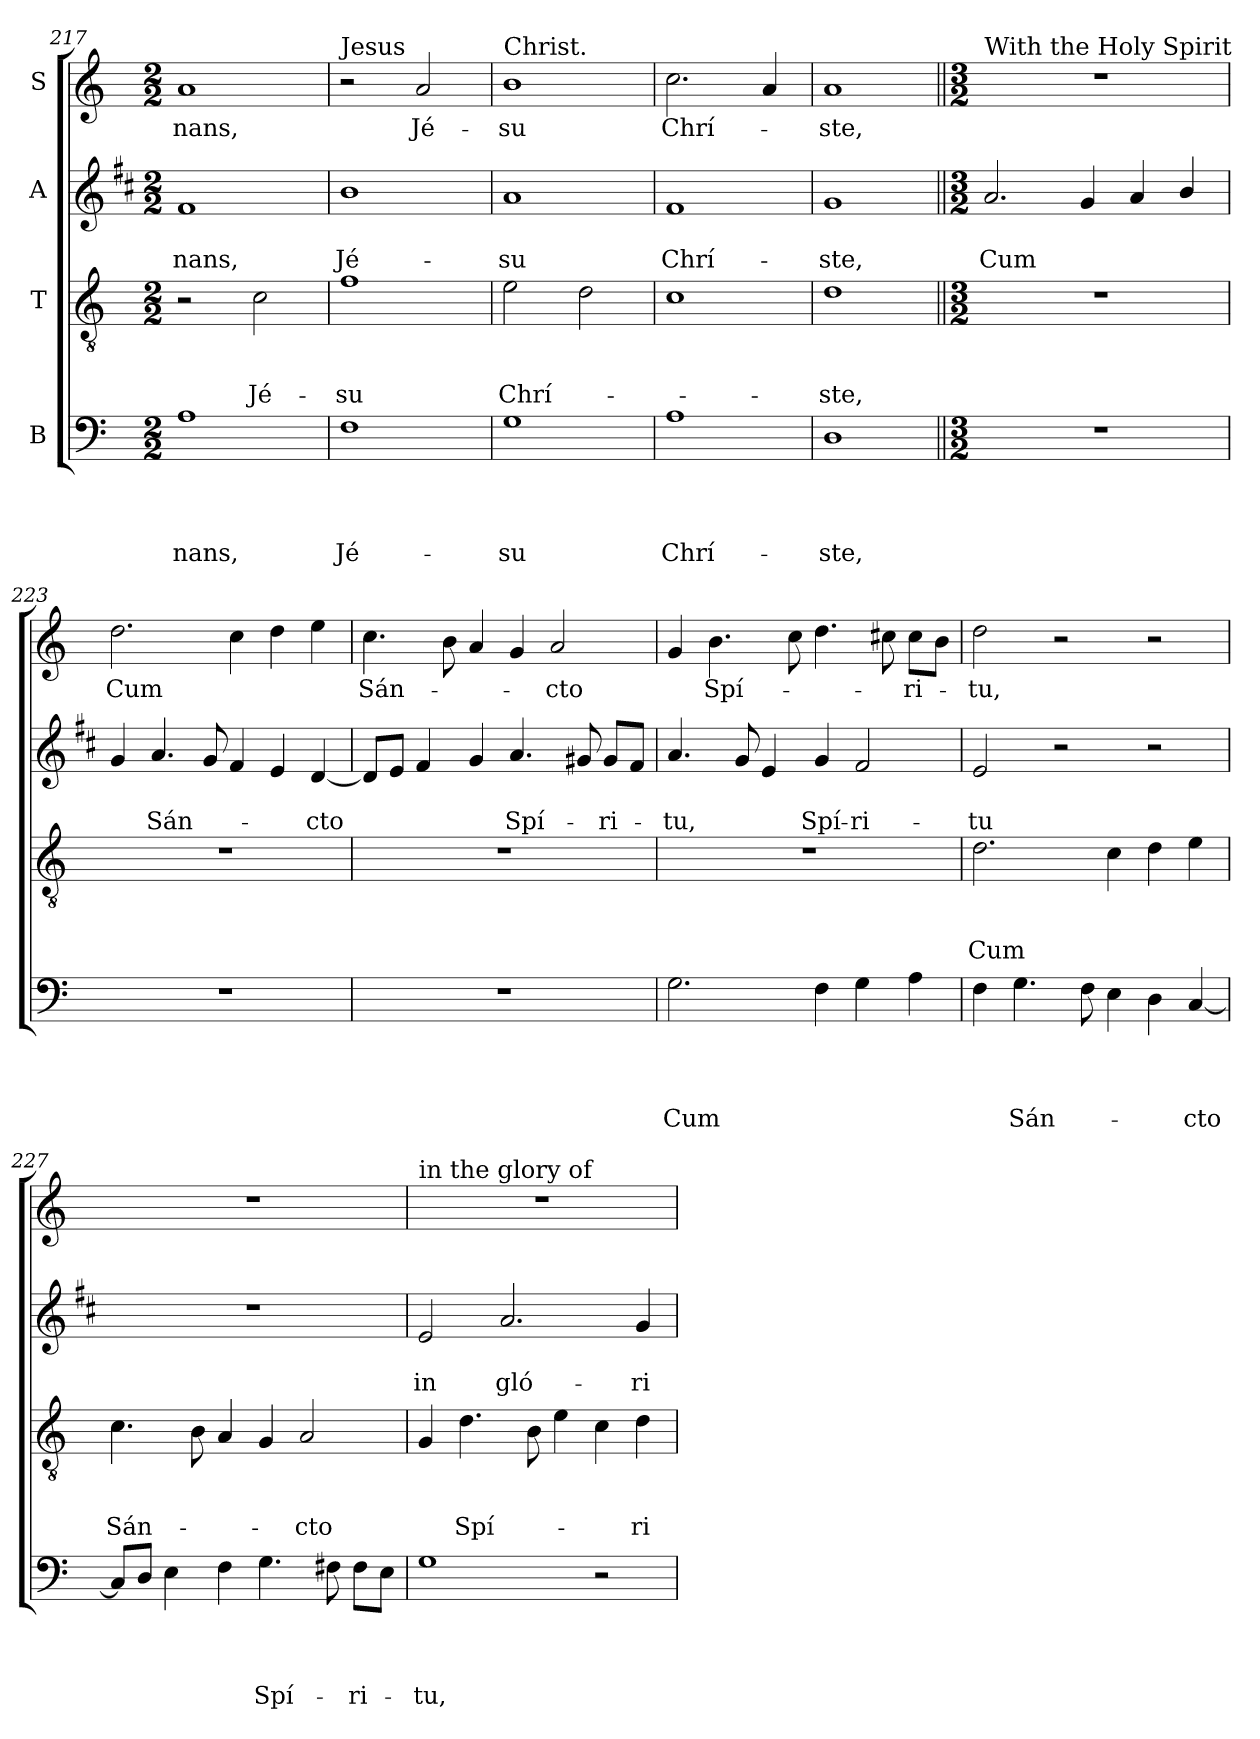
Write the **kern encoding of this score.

**kern	**text	**text	**text	**text	**kern	**text	**text	**text	**kern	**text	**text	**kern	**text
*part4	*part4	*part4	*part4	*part4	*part3	*part3	*part3	*part3	*part2	*part2	*part2	*part1	*part1
*staff4	*staff4	*staff4	*staff4	*staff4	*staff3	*staff3	*staff3	*staff3	*staff2	*staff2	*staff2	*staff1	*staff1
*I"B	*	*	*	*	*I"T	*	*	*	*I"A	*	*	*I"S	*
*clefF4	*	*	*	*	*clefGv2	*	*	*	*clefG2	*	*	*clefG2	*
*	*	*	*	*	*	*	*	*	*ITrd1c2	*	*	*	*
*k[]	*	*	*	*	*k[]	*	*	*	*k[]	*	*	*k[]	*
*C:	*	*	*	*	*C:	*	*	*	*C:	*	*	*C:	*
*M2/2	*	*	*	*	*M2/2	*	*	*	*M2/2	*	*	*M2/2	*
=217	=217	=217	=217	=217	=217	=217	=217	=217	=217	=217	=217	=217	=217
!	!	!	!	!LO:LY:b	!	!	!	!	!	!	!LO:LY:b	!	!LO:LY:b
1A	.	.	.	-nans,	2r	.	.	.	1e	.	-nans,	1a	-nans,
!	!	!	!	!	!	!	!	!LO:LY:b	!	!	!	!	!
.	.	.	.	.	2c\	.	.	Jé-	.	.	.	.	.
=218	=218	=218	=218	=218	=218	=218	=218	=218	=218	=218	=218	=218	=218
!	!	!	!	!	!	!	!	!	!	!	!	!LO:TX:a:t=Jesus	!
!	!	!	!	!LO:LY:b	!	!	!	!LO:LY:b	!	!	!LO:LY:b	!	!
1F	.	.	.	Jé-	1f	.	.	-su	1a	.	Jé-	2r	.
!	!	!	!	!	!	!	!	!	!	!	!	!	!LO:LY:b
.	.	.	.	.	.	.	.	.	.	.	.	2a/	Jé-
=219	=219	=219	=219	=219	=219	=219	=219	=219	=219	=219	=219	=219	=219
!	!	!	!	!	!	!	!	!	!	!	!	!LO:TX:a:t=Christ.	!
!	!	!	!	!LO:LY:b	!	!	!	!LO:LY:b	!	!	!LO:LY:b	!	!LO:LY:b
1G	.	.	.	-su	2e\	.	.	Chrí-	1g	.	-su	1b	-su
.	.	.	.	.	2d\	.	.	.	.	.	.	.	.
=220	=220	=220	=220	=220	=220	=220	=220	=220	=220	=220	=220	=220	=220
!	!	!	!	!LO:LY:b	!	!	!	!	!	!	!LO:LY:b	!	!LO:LY:b
1A	.	.	.	Chrí-	1c	.	.	.	1e	.	Chrí-	2.cc\	Chrí-
.	.	.	.	.	.	.	.	.	.	.	.	4a/	.
!!LO:PB:g=z
=221	=221	=221	=221	=221	=221	=221	=221	=221	=221	=221	=221	=221	=221
!	!	!	!	!LO:LY:b	!	!	!	!LO:LY:b	!	!	!LO:LY:b	!	!LO:LY:b
1D	.	.	.	-ste,	1d	.	.	-ste,	1f	.	-ste,	1a	-ste,
=222||	=222||	=222||	=222||	=222||	=222||	=222||	=222||	=222||	=222||	=222||	=222||	=222||	=222||
*M3/2	*	*	*	*	*M3/2	*	*	*	*M3/2	*	*	*M3/2	*
!	!	!	!	!	!	!	!	!	!	!	!	!LO:TX:a:t=With the Holy Spirit	!
!	!	!	!	!	!	!	!	!	!	!	!LO:LY:b	!	!
1.r	.	.	.	.	1.r	.	.	.	2.g/	.	Cum	1.r	.
.	.	.	.	.	.	.	.	.	4f/	.	.	.	.
.	.	.	.	.	.	.	.	.	4g/	.	.	.	.
.	.	.	.	.	.	.	.	.	4a/	.	.	.	.
=223	=223	=223	=223	=223	=223	=223	=223	=223	=223	=223	=223	=223	=223
!	!	!	!	!	!	!	!	!	!	!	!	!	!LO:LY:b
1.r	.	.	.	.	1.r	.	.	.	4f/	.	.	2.dd\	Cum
!	!	!	!	!	!	!	!	!	!	!	!LO:LY:b	!	!
.	.	.	.	.	.	.	.	.	4.g/	.	Sán-	.	.
.	.	.	.	.	.	.	.	.	8f/	.	.	.	.
.	.	.	.	.	.	.	.	.	4e/	.	.	4cc\	.
.	.	.	.	.	.	.	.	.	4d/	.	.	4dd\	.
!	!	!	!	!	!	!	!	!	!	!	!LO:LY:b	!	!
.	.	.	.	.	.	.	.	.	[4c/	.	-cto	4ee\	.
=224	=224	=224	=224	=224	=224	=224	=224	=224	=224	=224	=224	=224	=224
!	!	!	!	!	!	!	!	!	!	!	!	!	!LO:LY:b
1.r	.	.	.	.	1.r	.	.	.	8c/L]	.	.	4.cc\	Sán-
.	.	.	.	.	.	.	.	.	8d/J	.	.	.	.
.	.	.	.	.	.	.	.	.	4e/	.	.	.	.
.	.	.	.	.	.	.	.	.	.	.	.	8b\	.
.	.	.	.	.	.	.	.	.	4f/	.	.	4a/	.
!	!	!	!	!	!	!	!	!	!	!	!LO:LY:b	!	!
.	.	.	.	.	.	.	.	.	4.g/	.	Spí-	4g/	.
!	!	!	!	!	!	!	!	!	!	!	!	!	!LO:LY:b
.	.	.	.	.	.	.	.	.	.	.	.	2a/	-cto
.	.	.	.	.	.	.	.	.	8f#/	.	.	.	.
!	!	!	!	!	!	!	!	!	!	!	!LO:LY:b	!	!
.	.	.	.	.	.	.	.	.	8f#/L	.	-ri-	.	.
.	.	.	.	.	.	.	.	.	8e/J	.	.	.	.
!!LO:LB:g=z
=225	=225	=225	=225	=225	=225	=225	=225	=225	=225	=225	=225	=225	=225
!	!	!	!	!LO:LY:b	!	!	!	!	!	!	!LO:LY:b	!	!
2.G\	.	.	.	Cum	1.r	.	.	.	4.g/	.	-tu,	4g/	.
!	!	!	!	!	!	!	!	!	!	!	!	!	!LO:LY:b
.	.	.	.	.	.	.	.	.	.	.	.	4.b\	Spí-
.	.	.	.	.	.	.	.	.	8f/	.	.	.	.
.	.	.	.	.	.	.	.	.	4d/	.	.	.	.
.	.	.	.	.	.	.	.	.	.	.	.	8cc\	.
!	!	!	!	!	!	!	!	!	!	!	!LO:LY:b	!	!
4F\	.	.	.	.	.	.	.	.	4f/	.	Spí-	4.dd\	.
!	!	!	!	!	!	!	!	!	!	!	!LO:LY:b	!	!
4G\	.	.	.	.	.	.	.	.	2e/	.	-ri-	.	.
.	.	.	.	.	.	.	.	.	.	.	.	8cc#\	.
!	!	!	!	!	!	!	!	!	!	!	!	!	!LO:LY:b
4A\	.	.	.	.	.	.	.	.	.	.	.	8cc#\L	-ri-
.	.	.	.	.	.	.	.	.	.	.	.	8b\J	.
=226	=226	=226	=226	=226	=226	=226	=226	=226	=226	=226	=226	=226	=226
!	!	!	!	!	!	!	!	!LO:LY:b	!	!	!LO:LY:b	!	!LO:LY:b
4F\	.	.	.	.	2.d\	.	.	Cum	2d/	.	-tu	2dd\	-tu,
!	!	!	!	!LO:LY:b	!	!	!	!	!	!	!	!	!
4.G\	.	.	.	Sán-	.	.	.	.	.	.	.	.	.
.	.	.	.	.	.	.	.	.	2r	.	.	2r	.
8F\	.	.	.	.	.	.	.	.	.	.	.	.	.
4E\	.	.	.	.	4c\	.	.	.	.	.	.	.	.
4D\	.	.	.	.	4d\	.	.	.	2r	.	.	2r	.
!	!	!	!	!LO:LY:b	!	!	!	!	!	!	!	!	!
[4C/	.	.	.	-cto	4e\	.	.	.	.	.	.	.	.
=227	=227	=227	=227	=227	=227	=227	=227	=227	=227	=227	=227	=227	=227
!	!	!	!	!	!	!	!	!LO:LY:b	!	!	!	!	!
8C/L]	.	.	.	.	4.c\	.	.	Sán-	1.r	.	.	1.r	.
8D/J	.	.	.	.	.	.	.	.	.	.	.	.	.
4E\	.	.	.	.	.	.	.	.	.	.	.	.	.
.	.	.	.	.	8B\	.	.	.	.	.	.	.	.
4F\	.	.	.	.	4A/	.	.	.	.	.	.	.	.
!	!	!	!	!LO:LY:b	!	!	!	!	!	!	!	!	!
4.G\	.	.	.	Spí-	4G/	.	.	.	.	.	.	.	.
!	!	!	!	!	!	!	!	!LO:LY:b	!	!	!	!	!
.	.	.	.	.	2A/	.	.	-cto	.	.	.	.	.
8F#\	.	.	.	.	.	.	.	.	.	.	.	.	.
!	!	!	!	!LO:LY:b	!	!	!	!	!	!	!	!	!
8F#\L	.	.	.	-ri-	.	.	.	.	.	.	.	.	.
8E\J	.	.	.	.	.	.	.	.	.	.	.	.	.
=228	=228	=228	=228	=228	=228	=228	=228	=228	=228	=228	=228	=228	=228
!	!	!	!	!	!	!	!	!	!	!	!	!LO:TX:a:t=in the glory of	!
!	!	!	!	!LO:LY:b	!	!	!	!	!	!	!LO:LY:b	!	!
1G	.	.	.	-tu,	4G/	.	.	.	2d/	.	in	1.r	.
!	!	!	!	!	!	!	!	!LO:LY:b	!	!	!	!	!
.	.	.	.	.	4.d\	.	.	Spí-	.	.	.	.	.
!	!	!	!	!	!	!	!	!	!	!	!LO:LY:b	!	!
.	.	.	.	.	.	.	.	.	2.g/	.	gló-	.	.
.	.	.	.	.	8B\	.	.	.	.	.	.	.	.
.	.	.	.	.	4e\	.	.	.	.	.	.	.	.
2r	.	.	.	.	4c\	.	.	.	.	.	.	.	.
!	!	!	!	!	!	!	!	!LO:LY:b	!	!	!LO:LY:b	!	!
.	.	.	.	.	4d\	.	.	-ri-	4f/	.	-ri-	.	.
=	=	=	=	=	=	=	=	=	=	=	=	=	=
*-	*-	*-	*-	*-	*-	*-	*-	*-	*-	*-	*-	*-	*-
